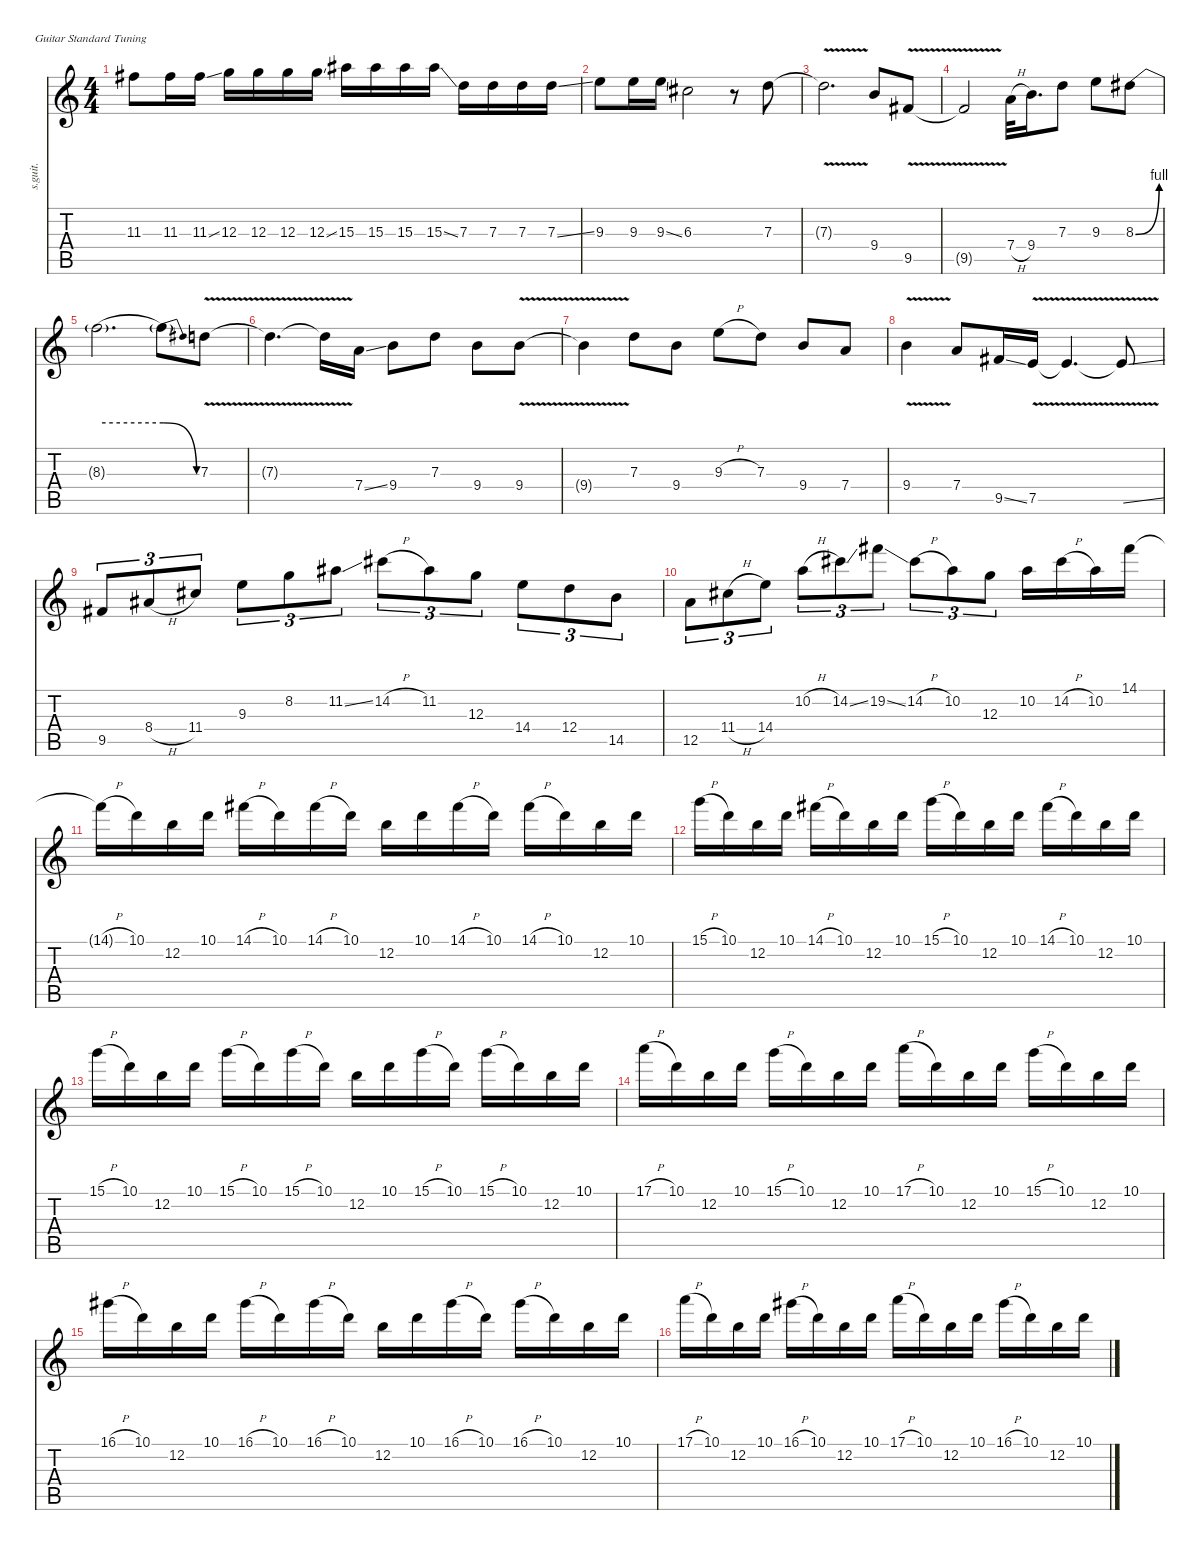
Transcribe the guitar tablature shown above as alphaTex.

\defaultSystemsLayout 4
\hideDynamics
\bracketExtendMode nobrackets
\track ("Marty Friedman (Lead Guitar)" "s.guit.") {instrument distortionguitar}
\staff {score tabs}
\tuning (E4 B3 G3 D3 A2 E2)
\ts (4 4)
\tempo (196 hide)
\clef g2
\ks c
11.3{t acc #}.8{lyrics (0 "") lyrics (1 "") lyrics (2 "") lyrics (3 "") lyrics (4 "") dy f} 11.3{acc #}.16{lyrics (0 "") lyrics (1 "") lyrics (2 "") lyrics (3 "") lyrics (4 "")} 11.3{ss acc #}.16{lyrics (0 "") lyrics (1 "") lyrics (2 "") lyrics (3 "") lyrics (4 "")} 12.3.16{lyrics (0 "") lyrics (1 "") lyrics (2 "") lyrics (3 "") lyrics (4 "")} 12.3.16{lyrics (0 "") lyrics (1 "") lyrics (2 "") lyrics (3 "") lyrics (4 "")} 12.3.16{lyrics (0 "") lyrics (1 "") lyrics (2 "") lyrics (3 "") lyrics (4 "")} 12.3{ss}.16{lyrics (0 "") lyrics (1 "") lyrics (2 "") lyrics (3 "") lyrics (4 "")} 15.3{acc #}.16{lyrics (0 "") lyrics (1 "") lyrics (2 "") lyrics (3 "") lyrics (4 "")} 15.3{acc #}.16{lyrics (0 "") lyrics (1 "") lyrics (2 "") lyrics (3 "") lyrics (4 "")} 15.3{acc #}.16{lyrics (0 "") lyrics (1 "") lyrics (2 "") lyrics (3 "") lyrics (4 "")} 15.3{ss acc #}.16{lyrics (0 "") lyrics (1 "") lyrics (2 "") lyrics (3 "") lyrics (4 "")} 7.3.16{lyrics (0 "") lyrics (1 "") lyrics (2 "") lyrics (3 "") lyrics (4 "")} 7.3.16{lyrics (0 "") lyrics (1 "") lyrics (2 "") lyrics (3 "") lyrics (4 "")} 7.3.16{lyrics (0 "") lyrics (1 "") lyrics (2 "") lyrics (3 "") lyrics (4 "")} 7.3{ss}.16{lyrics (0 "") lyrics (1 "") lyrics (2 "") lyrics (3 "") lyrics (4 "")} |
9.3.8{lyrics (0 "") lyrics (1 "") lyrics (2 "") lyrics (3 "") lyrics (4 "")} 9.3.16{lyrics (0 "") lyrics (1 "") lyrics (2 "") lyrics (3 "") lyrics (4 "")} 9.3{ss}.16{lyrics (0 "") lyrics (1 "") lyrics (2 "") lyrics (3 "") lyrics (4 "")} 6.3{acc #}.2{lyrics (0 "") lyrics (1 "") lyrics (2 "") lyrics (3 "") lyrics (4 "")} r.8 7.3.8{lyrics (0 "") lyrics (1 "") lyrics (2 "") lyrics (3 "") lyrics (4 "")} |
7.3{v t}.2{d lyrics (0 "") lyrics (1 "") lyrics (2 "") lyrics (3 "") lyrics (4 "")} 9.4.8{lyrics (0 "") lyrics (1 "") lyrics (2 "") lyrics (3 "") lyrics (4 "")} 9.5{v acc #}.8{lyrics (0 "") lyrics (1 "") lyrics (2 "") lyrics (3 "") lyrics (4 "")} |
9.5{v t acc #}.2{lyrics (0 "") lyrics (1 "") lyrics (2 "") lyrics (3 "") lyrics (4 "")} 7.4{h}.32{lyrics (0 "") lyrics (1 "") lyrics (2 "") lyrics (3 "") lyrics (4 "")} 9.4.16{d lyrics (0 "") lyrics (1 "") lyrics (2 "") lyrics (3 "") lyrics (4 "")} 7.3.8{lyrics (0 "") lyrics (1 "") lyrics (2 "") lyrics (3 "") lyrics (4 "")} 9.3.8{lyrics (0 "") lyrics (1 "") lyrics (2 "") lyrics (3 "") lyrics (4 "")} 8.3{be (bend 0 0 30 4) acc #}.8{lyrics (0 "") lyrics (1 "") lyrics (2 "") lyrics (3 "") lyrics (4 "")} |
8.3{be (hold 0 4 60 4) t}.2{d lyrics (0 "") lyrics (1 "") lyrics (2 "") lyrics (3 "") lyrics (4 "")} 8.3{be (release 0 4 40.199999999999996 0) t}.8{lyrics (0 "") lyrics (1 "") lyrics (2 "") lyrics (3 "") lyrics (4 "")} 7.3{v}.8{lyrics (0 "") lyrics (1 "") lyrics (2 "") lyrics (3 "") lyrics (4 "")} |
7.3{v t}.4{d lyrics (0 "") lyrics (1 "") lyrics (2 "") lyrics (3 "") lyrics (4 "")} 7.3{v t}.16{lyrics (0 "") lyrics (1 "") lyrics (2 "") lyrics (3 "") lyrics (4 "")} 7.4{ss}.16{lyrics (0 "") lyrics (1 "") lyrics (2 "") lyrics (3 "") lyrics (4 "")} 9.4.8{lyrics (0 "") lyrics (1 "") lyrics (2 "") lyrics (3 "") lyrics (4 "")} 7.3.8{lyrics (0 "") lyrics (1 "") lyrics (2 "") lyrics (3 "") lyrics (4 "")} 9.4.8{lyrics (0 "") lyrics (1 "") lyrics (2 "") lyrics (3 "") lyrics (4 "")} 9.4{v}.8{lyrics (0 "") lyrics (1 "") lyrics (2 "") lyrics (3 "") lyrics (4 "")} |
9.4{v t}.4{lyrics (0 "") lyrics (1 "") lyrics (2 "") lyrics (3 "") lyrics (4 "")} 7.3.8{lyrics (0 "") lyrics (1 "") lyrics (2 "") lyrics (3 "") lyrics (4 "")} 9.4.8{lyrics (0 "") lyrics (1 "") lyrics (2 "") lyrics (3 "") lyrics (4 "")} 9.3{h}.8{lyrics (0 "") lyrics (1 "") lyrics (2 "") lyrics (3 "") lyrics (4 "")} 7.3.8{lyrics (0 "") lyrics (1 "") lyrics (2 "") lyrics (3 "") lyrics (4 "")} 9.4.8{lyrics (0 "") lyrics (1 "") lyrics (2 "") lyrics (3 "") lyrics (4 "")} 7.4.8{lyrics (0 "") lyrics (1 "") lyrics (2 "") lyrics (3 "") lyrics (4 "")} |
9.4{v}.4{lyrics (0 "") lyrics (1 "") lyrics (2 "") lyrics (3 "") lyrics (4 "") dy ff} 7.4.8{lyrics (0 "") lyrics (1 "") lyrics (2 "") lyrics (3 "") lyrics (4 "") dy f} 9.5{ss acc #}.16{lyrics (0 "") lyrics (1 "") lyrics (2 "") lyrics (3 "") lyrics (4 "")} 7.5{v}.16{lyrics (0 "") lyrics (1 "") lyrics (2 "") lyrics (3 "") lyrics (4 "")} 7.5{v t}.4{d lyrics (0 "") lyrics (1 "") lyrics (2 "") lyrics (3 "") lyrics (4 "")} 7.5{ss t}.8{lyrics (0 "") lyrics (1 "") lyrics (2 "") lyrics (3 "") lyrics (4 "")} |
9.5{acc #}.8{tu (3 2) lyrics (0 "") lyrics (1 "") lyrics (2 "") lyrics (3 "") lyrics (4 "")} 8.4{h acc #}.8{tu (3 2) lyrics (0 "") lyrics (1 "") lyrics (2 "") lyrics (3 "") lyrics (4 "")} 11.4{acc #}.8{tu (3 2) lyrics (0 "") lyrics (1 "") lyrics (2 "") lyrics (3 "") lyrics (4 "")} 9.3.8{tu (3 2) lyrics (0 "") lyrics (1 "") lyrics (2 "") lyrics (3 "") lyrics (4 "")} 8.2.8{tu (3 2) lyrics (0 "") lyrics (1 "") lyrics (2 "") lyrics (3 "") lyrics (4 "")} 11.2{ss acc #}.8{tu (3 2) lyrics (0 "") lyrics (1 "") lyrics (2 "") lyrics (3 "") lyrics (4 "")} 14.2{h acc #}.8{tu (3 2) lyrics (0 "") lyrics (1 "") lyrics (2 "") lyrics (3 "") lyrics (4 "")} 11.2{acc #}.8{tu (3 2) lyrics (0 "") lyrics (1 "") lyrics (2 "") lyrics (3 "") lyrics (4 "")} 12.3.8{tu (3 2) lyrics (0 "") lyrics (1 "") lyrics (2 "") lyrics (3 "") lyrics (4 "")} 14.4.8{tu (3 2) lyrics (0 "") lyrics (1 "") lyrics (2 "") lyrics (3 "") lyrics (4 "")} 12.4.8{tu (3 2) lyrics (0 "") lyrics (1 "") lyrics (2 "") lyrics (3 "") lyrics (4 "")} 14.5.8{tu (3 2) lyrics (0 "") lyrics (1 "") lyrics (2 "") lyrics (3 "") lyrics (4 "")} |
12.5.8{tu (3 2) lyrics (0 "") lyrics (1 "") lyrics (2 "") lyrics (3 "") lyrics (4 "")} 11.4{h acc #}.8{tu (3 2) lyrics (0 "") lyrics (1 "") lyrics (2 "") lyrics (3 "") lyrics (4 "")} 14.4.8{tu (3 2) lyrics (0 "") lyrics (1 "") lyrics (2 "") lyrics (3 "") lyrics (4 "")} 10.2{h}.8{tu (3 2) lyrics (0 "") lyrics (1 "") lyrics (2 "") lyrics (3 "") lyrics (4 "") dy ff} 14.2{ss acc #}.8{tu (3 2) lyrics (0 "") lyrics (1 "") lyrics (2 "") lyrics (3 "") lyrics (4 "") dy f} 19.2{ss acc #}.8{tu (3 2) lyrics (0 "") lyrics (1 "") lyrics (2 "") lyrics (3 "") lyrics (4 "")} 14.2{h acc #}.8{tu (3 2) lyrics (0 "") lyrics (1 "") lyrics (2 "") lyrics (3 "") lyrics (4 "")} 10.2.8{tu (3 2) lyrics (0 "") lyrics (1 "") lyrics (2 "") lyrics (3 "") lyrics (4 "")} 12.3.8{tu (3 2) lyrics (0 "") lyrics (1 "") lyrics (2 "") lyrics (3 "") lyrics (4 "")} 10.2.16{lyrics (0 "") lyrics (1 "") lyrics (2 "") lyrics (3 "") lyrics (4 "")} 14.2{h acc #}.16{lyrics (0 "") lyrics (1 "") lyrics (2 "") lyrics (3 "") lyrics (4 "")} 10.2.16{lyrics (0 "") lyrics (1 "") lyrics (2 "") lyrics (3 "") lyrics (4 "")} 14.1{acc #}.16{lyrics (0 "") lyrics (1 "") lyrics (2 "") lyrics (3 "") lyrics (4 "")} |
14.1{h t acc #}.16{lyrics (0 "") lyrics (1 "") lyrics (2 "") lyrics (3 "") lyrics (4 "")} 10.1.16{lyrics (0 "") lyrics (1 "") lyrics (2 "") lyrics (3 "") lyrics (4 "")} 12.2.16{lyrics (0 "") lyrics (1 "") lyrics (2 "") lyrics (3 "") lyrics (4 "")} 10.1.16{lyrics (0 "") lyrics (1 "") lyrics (2 "") lyrics (3 "") lyrics (4 "")} 14.1{h acc #}.16{lyrics (0 "") lyrics (1 "") lyrics (2 "") lyrics (3 "") lyrics (4 "")} 10.1.16{lyrics (0 "") lyrics (1 "") lyrics (2 "") lyrics (3 "") lyrics (4 "")} 14.1{h acc #}.16{lyrics (0 "") lyrics (1 "") lyrics (2 "") lyrics (3 "") lyrics (4 "")} 10.1.16{lyrics (0 "") lyrics (1 "") lyrics (2 "") lyrics (3 "") lyrics (4 "")} 12.2.16{lyrics (0 "") lyrics (1 "") lyrics (2 "") lyrics (3 "") lyrics (4 "")} 10.1.16{lyrics (0 "") lyrics (1 "") lyrics (2 "") lyrics (3 "") lyrics (4 "")} 14.1{h acc #}.16{lyrics (0 "") lyrics (1 "") lyrics (2 "") lyrics (3 "") lyrics (4 "")} 10.1.16{lyrics (0 "") lyrics (1 "") lyrics (2 "") lyrics (3 "") lyrics (4 "")} 14.1{h acc #}.16{lyrics (0 "") lyrics (1 "") lyrics (2 "") lyrics (3 "") lyrics (4 "")} 10.1.16{lyrics (0 "") lyrics (1 "") lyrics (2 "") lyrics (3 "") lyrics (4 "")} 12.2.16{lyrics (0 "") lyrics (1 "") lyrics (2 "") lyrics (3 "") lyrics (4 "")} 10.1.16{lyrics (0 "") lyrics (1 "") lyrics (2 "") lyrics (3 "") lyrics (4 "")} |
15.1{h}.16{lyrics (0 "") lyrics (1 "") lyrics (2 "") lyrics (3 "") lyrics (4 "")} 10.1.16{lyrics (0 "") lyrics (1 "") lyrics (2 "") lyrics (3 "") lyrics (4 "")} 12.2.16{lyrics (0 "") lyrics (1 "") lyrics (2 "") lyrics (3 "") lyrics (4 "")} 10.1.16{lyrics (0 "") lyrics (1 "") lyrics (2 "") lyrics (3 "") lyrics (4 "")} 14.1{h acc #}.16{lyrics (0 "") lyrics (1 "") lyrics (2 "") lyrics (3 "") lyrics (4 "")} 10.1.16{lyrics (0 "") lyrics (1 "") lyrics (2 "") lyrics (3 "") lyrics (4 "")} 12.2.16{lyrics (0 "") lyrics (1 "") lyrics (2 "") lyrics (3 "") lyrics (4 "")} 10.1.16{lyrics (0 "") lyrics (1 "") lyrics (2 "") lyrics (3 "") lyrics (4 "")} 15.1{h}.16{lyrics (0 "") lyrics (1 "") lyrics (2 "") lyrics (3 "") lyrics (4 "")} 10.1.16{lyrics (0 "") lyrics (1 "") lyrics (2 "") lyrics (3 "") lyrics (4 "")} 12.2.16{lyrics (0 "") lyrics (1 "") lyrics (2 "") lyrics (3 "") lyrics (4 "")} 10.1.16{lyrics (0 "") lyrics (1 "") lyrics (2 "") lyrics (3 "") lyrics (4 "")} 14.1{h acc #}.16{lyrics (0 "") lyrics (1 "") lyrics (2 "") lyrics (3 "") lyrics (4 "")} 10.1.16{lyrics (0 "") lyrics (1 "") lyrics (2 "") lyrics (3 "") lyrics (4 "")} 12.2.16{lyrics (0 "") lyrics (1 "") lyrics (2 "") lyrics (3 "") lyrics (4 "")} 10.1.16{lyrics (0 "") lyrics (1 "") lyrics (2 "") lyrics (3 "") lyrics (4 "")} |
15.1{h}.16{lyrics (0 "") lyrics (1 "") lyrics (2 "") lyrics (3 "") lyrics (4 "")} 10.1.16{lyrics (0 "") lyrics (1 "") lyrics (2 "") lyrics (3 "") lyrics (4 "")} 12.2.16{lyrics (0 "") lyrics (1 "") lyrics (2 "") lyrics (3 "") lyrics (4 "")} 10.1.16{lyrics (0 "") lyrics (1 "") lyrics (2 "") lyrics (3 "") lyrics (4 "")} 15.1{h}.16{lyrics (0 "") lyrics (1 "") lyrics (2 "") lyrics (3 "") lyrics (4 "")} 10.1.16{lyrics (0 "") lyrics (1 "") lyrics (2 "") lyrics (3 "") lyrics (4 "")} 15.1{h}.16{lyrics (0 "") lyrics (1 "") lyrics (2 "") lyrics (3 "") lyrics (4 "")} 10.1.16{lyrics (0 "") lyrics (1 "") lyrics (2 "") lyrics (3 "") lyrics (4 "")} 12.2.16{lyrics (0 "") lyrics (1 "") lyrics (2 "") lyrics (3 "") lyrics (4 "")} 10.1.16{lyrics (0 "") lyrics (1 "") lyrics (2 "") lyrics (3 "") lyrics (4 "")} 15.1{h}.16{lyrics (0 "") lyrics (1 "") lyrics (2 "") lyrics (3 "") lyrics (4 "")} 10.1.16{lyrics (0 "") lyrics (1 "") lyrics (2 "") lyrics (3 "") lyrics (4 "")} 15.1{h}.16{lyrics (0 "") lyrics (1 "") lyrics (2 "") lyrics (3 "") lyrics (4 "")} 10.1.16{lyrics (0 "") lyrics (1 "") lyrics (2 "") lyrics (3 "") lyrics (4 "")} 12.2.16{lyrics (0 "") lyrics (1 "") lyrics (2 "") lyrics (3 "") lyrics (4 "")} 10.1.16{lyrics (0 "") lyrics (1 "") lyrics (2 "") lyrics (3 "") lyrics (4 "")} |
17.1{h}.16{lyrics (0 "") lyrics (1 "") lyrics (2 "") lyrics (3 "") lyrics (4 "")} 10.1.16{lyrics (0 "") lyrics (1 "") lyrics (2 "") lyrics (3 "") lyrics (4 "")} 12.2.16{lyrics (0 "") lyrics (1 "") lyrics (2 "") lyrics (3 "") lyrics (4 "")} 10.1.16{lyrics (0 "") lyrics (1 "") lyrics (2 "") lyrics (3 "") lyrics (4 "")} 15.1{h}.16{lyrics (0 "") lyrics (1 "") lyrics (2 "") lyrics (3 "") lyrics (4 "")} 10.1.16{lyrics (0 "") lyrics (1 "") lyrics (2 "") lyrics (3 "") lyrics (4 "")} 12.2.16{lyrics (0 "") lyrics (1 "") lyrics (2 "") lyrics (3 "") lyrics (4 "")} 10.1.16{lyrics (0 "") lyrics (1 "") lyrics (2 "") lyrics (3 "") lyrics (4 "")} 17.1{h}.16{lyrics (0 "") lyrics (1 "") lyrics (2 "") lyrics (3 "") lyrics (4 "")} 10.1.16{lyrics (0 "") lyrics (1 "") lyrics (2 "") lyrics (3 "") lyrics (4 "")} 12.2.16{lyrics (0 "") lyrics (1 "") lyrics (2 "") lyrics (3 "") lyrics (4 "")} 10.1.16{lyrics (0 "") lyrics (1 "") lyrics (2 "") lyrics (3 "") lyrics (4 "")} 15.1{h}.16{lyrics (0 "") lyrics (1 "") lyrics (2 "") lyrics (3 "") lyrics (4 "")} 10.1.16{lyrics (0 "") lyrics (1 "") lyrics (2 "") lyrics (3 "") lyrics (4 "")} 12.2.16{lyrics (0 "") lyrics (1 "") lyrics (2 "") lyrics (3 "") lyrics (4 "")} 10.1.16{lyrics (0 "") lyrics (1 "") lyrics (2 "") lyrics (3 "") lyrics (4 "")} |
16.1{h acc #}.16{lyrics (0 "") lyrics (1 "") lyrics (2 "") lyrics (3 "") lyrics (4 "")} 10.1.16{lyrics (0 "") lyrics (1 "") lyrics (2 "") lyrics (3 "") lyrics (4 "")} 12.2.16{lyrics (0 "") lyrics (1 "") lyrics (2 "") lyrics (3 "") lyrics (4 "")} 10.1.16{lyrics (0 "") lyrics (1 "") lyrics (2 "") lyrics (3 "") lyrics (4 "")} 16.1{h acc #}.16{lyrics (0 "") lyrics (1 "") lyrics (2 "") lyrics (3 "") lyrics (4 "")} 10.1.16{lyrics (0 "") lyrics (1 "") lyrics (2 "") lyrics (3 "") lyrics (4 "")} 16.1{h acc #}.16{lyrics (0 "") lyrics (1 "") lyrics (2 "") lyrics (3 "") lyrics (4 "")} 10.1.16{lyrics (0 "") lyrics (1 "") lyrics (2 "") lyrics (3 "") lyrics (4 "")} 12.2.16{lyrics (0 "") lyrics (1 "") lyrics (2 "") lyrics (3 "") lyrics (4 "")} 10.1.16{lyrics (0 "") lyrics (1 "") lyrics (2 "") lyrics (3 "") lyrics (4 "")} 16.1{h acc #}.16{lyrics (0 "") lyrics (1 "") lyrics (2 "") lyrics (3 "") lyrics (4 "")} 10.1.16{lyrics (0 "") lyrics (1 "") lyrics (2 "") lyrics (3 "") lyrics (4 "")} 16.1{h acc #}.16{lyrics (0 "") lyrics (1 "") lyrics (2 "") lyrics (3 "") lyrics (4 "")} 10.1.16{lyrics (0 "") lyrics (1 "") lyrics (2 "") lyrics (3 "") lyrics (4 "")} 12.2.16{lyrics (0 "") lyrics (1 "") lyrics (2 "") lyrics (3 "") lyrics (4 "")} 10.1.16{lyrics (0 "") lyrics (1 "") lyrics (2 "") lyrics (3 "") lyrics (4 "")} |
17.1{h}.16{lyrics (0 "") lyrics (1 "") lyrics (2 "") lyrics (3 "") lyrics (4 "")} 10.1.16{lyrics (0 "") lyrics (1 "") lyrics (2 "") lyrics (3 "") lyrics (4 "")} 12.2.16{lyrics (0 "") lyrics (1 "") lyrics (2 "") lyrics (3 "") lyrics (4 "")} 10.1.16{lyrics (0 "") lyrics (1 "") lyrics (2 "") lyrics (3 "") lyrics (4 "")} 16.1{h acc #}.16{lyrics (0 "") lyrics (1 "") lyrics (2 "") lyrics (3 "") lyrics (4 "")} 10.1.16{lyrics (0 "") lyrics (1 "") lyrics (2 "") lyrics (3 "") lyrics (4 "")} 12.2.16{lyrics (0 "") lyrics (1 "") lyrics (2 "") lyrics (3 "") lyrics (4 "")} 10.1.16{lyrics (0 "") lyrics (1 "") lyrics (2 "") lyrics (3 "") lyrics (4 "")} 17.1{h}.16{lyrics (0 "") lyrics (1 "") lyrics (2 "") lyrics (3 "") lyrics (4 "")} 10.1.16{lyrics (0 "") lyrics (1 "") lyrics (2 "") lyrics (3 "") lyrics (4 "")} 12.2.16{lyrics (0 "") lyrics (1 "") lyrics (2 "") lyrics (3 "") lyrics (4 "")} 10.1.16{lyrics (0 "") lyrics (1 "") lyrics (2 "") lyrics (3 "") lyrics (4 "")} 16.1{h acc #}.16{lyrics (0 "") lyrics (1 "") lyrics (2 "") lyrics (3 "") lyrics (4 "")} 10.1.16{lyrics (0 "") lyrics (1 "") lyrics (2 "") lyrics (3 "") lyrics (4 "")} 12.2.16{lyrics (0 "") lyrics (1 "") lyrics (2 "") lyrics (3 "") lyrics (4 "")} 10.1.16{lyrics (0 "") lyrics (1 "") lyrics (2 "") lyrics (3 "") lyrics (4 "")}
